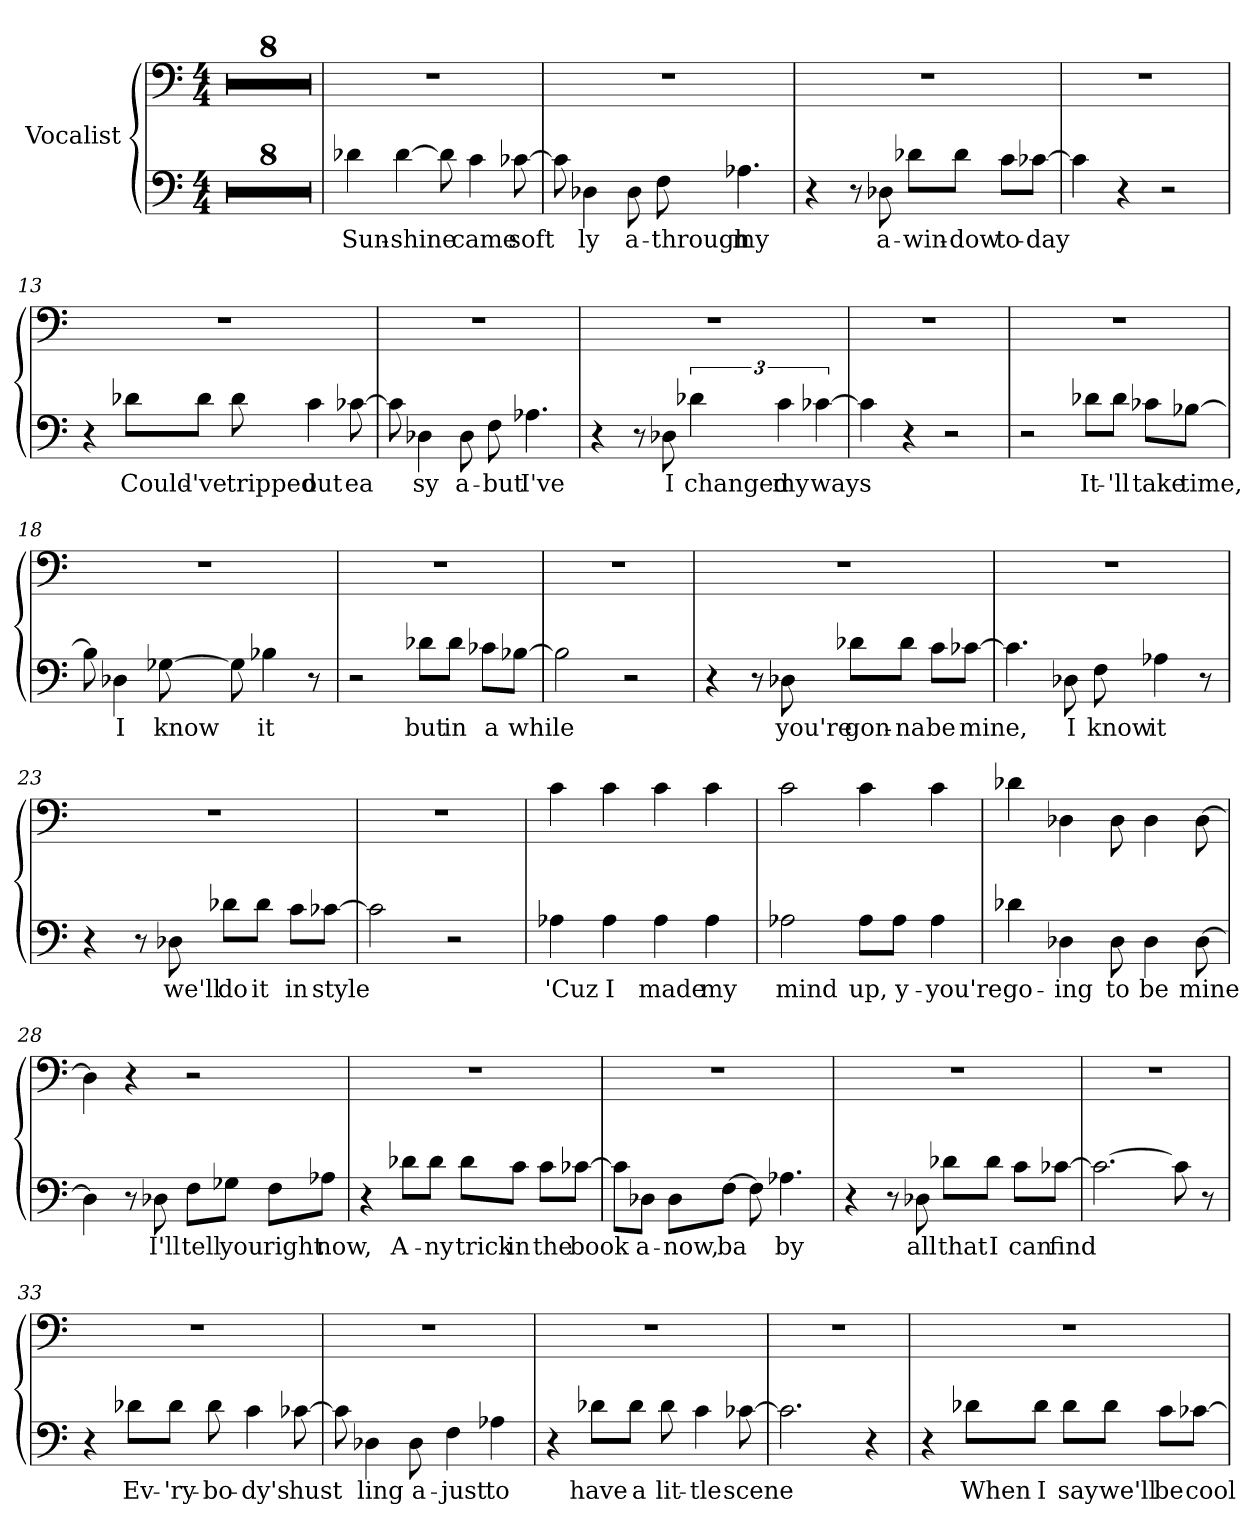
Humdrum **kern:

**kern	**text	**kern	**text
*part1	*part1	*part1	*part1
*staff2	*staff2	*staff1	*staff1
*I"Vocalist	*	*	*
*clefF4	*	*clefF4	*
*M4/4	*	*M4/4	*
=1	=1	=1	=1
1r	.	1r	.
=2	=2	=2	=2
1r	.	1r	.
=3	=3	=3	=3
1r	.	1r	.
=4	=4	=4	=4
1r	.	1r	.
=5	=5	=5	=5
1r	.	1r	.
=6	=6	=6	=6
1r	.	1r	.
=7	=7	=7	=7
1r	.	1r	.
=8	=8	=8	=8
1r	.	1r	.
=9	=9	=9	=9
4d-X	Sun-	1r	.
[4d-	-shine	.	.
8d-]	_	.	.
4c	came	.	.
[8c-X	soft	.	.
=10	=10	=10	=10
8c-]	_	1r	.
4D-X	ly	.	.
8D-	a-	.	.
8F	-through	.	.
4.A-X	my	.	.
=11	=11	=11	=11
4r	.	1r	.
8r	.	.	.
8D-X	a-	.	.
8d-X\L	-win-	.	.
8d-\J	-dow	.	.
8c\L	to-	.	.
[8c-X\J	-day	.	.
=12	=12	=12	=12
4c-]	_	1r	.
4r	.	.	.
2r	.	.	.
=13	=13	=13	=13
4r	.	1r	.
8d-X\L	Could-	.	.
8d-\J	-'ve	.	.
8d-	tripped	.	.
4c	out	.	.
[8c-X	ea	.	.
=14	=14	=14	=14
8c-]	_	1r	.
4D-X	sy	.	.
8D-	a-	.	.
8F	-but	.	.
4.A-X	I've	.	.
=15	=15	=15	=15
4r	.	1r	.
8r	.	.	.
8D-X	I	.	.
6d-X	changed	.	.
6c	my	.	.
[6c-X	ways	.	.
=16	=16	=16	=16
4c-]	_	1r	.
4r	.	.	.
2r	.	.	.
=17	=17	=17	=17
2r	.	1r	.
8d-X\L	It-	.	.
8d-\J	-'ll	.	.
8c-X\L	take	.	.
[8B-X\J	time,	.	.
=18	=18	=18	=18
8B-]	_	1r	.
4D-X	I	.	.
[8G-X	know	.	.
8G-]	_	.	.
4B-X	it	.	.
8r	.	.	.
=19	=19	=19	=19
2r	.	1r	.
8d-X\L	but	.	.
8d-\J	in	.	.
8c-X\L	a	.	.
[8B-X\J	while	.	.
=20	=20	=20	=20
2B-]	_	1r	.
2r	.	.	.
=21	=21	=21	=21
4r	.	1r	.
8r	.	.	.
8D-X	you're	.	.
8d-X\L	gon-	.	.
8d-\J	-na	.	.
8c\L	be	.	.
[8c-X\J	mine,	.	.
=22	=22	=22	=22
4.c-]	_	1r	.
8D-X	I	.	.
8F	know	.	.
4A-X	it	.	.
8r	.	.	.
=23	=23	=23	=23
4r	.	1r	.
8r	.	.	.
8D-X	we'll	.	.
8d-X\L	do	.	.
8d-\J	it	.	.
8c\L	in	.	.
[8c-X\J	style	.	.
=24	=24	=24	=24
2c-]	_	1r	.
2r	.	.	.
=25	=25	=25	=25
4A-X	'Cuz	4c	_
4A-	I	4c	_
4A-	made	4c	_
4A-	my	4c	_
=26	=26	=26	=26
2A-X	mind	2c	_
8A-\L	up,	4c	_
8A-\J	y-	.	.
4A-	-you're	4c	_
=27	=27	=27	=27
4d-X	go-	4d-X	_
4D-X	-ing	4D-X	_
8D-	to	8D-	_
4D-	be	4D-	_
[8D-	mine	[8D-	_
=28	=28	=28	=28
4D-]	_	4D-]	_
8r	.	4r	.
8D-X	I'll	.	.
8F\L	tell	2r	.
8G-X\J	you	.	.
8F\L	right	.	.
8A-X\J	now,	.	.
=29	=29	=29	=29
4r	.	1r	.
8d-X\L	A-	.	.
8d-\J	-ny	.	.
8d-\L	trick	.	.
8c\J	in	.	.
8c\L	the	.	.
[8c-X\J	book	.	.
=30	=30	=30	=30
8c-\L]	_	1r	.
8D-X\J	a-	.	.
8D-\L	-now,	.	.
[8F\J	ba	.	.
8F]	_	.	.
4.A-X	by	.	.
=31	=31	=31	=31
4r	.	1r	.
8r	.	.	.
8D-X	all	.	.
8d-X\L	that	.	.
8d-\J	I	.	.
8c\L	can	.	.
[8c-X\J	find	.	.
=32	=32	=32	=32
2.c-_	_	1r	.
8c-]	_	.	.
8r	.	.	.
=33	=33	=33	=33
4r	.	1r	.
8d-X\L	Ev-	.	.
8d-\J	-'ry-	.	.
8d-	-bo-	.	.
4c	-dy's	.	.
[8c-X	hust	.	.
=34	=34	=34	=34
8c-]	_	1r	.
4D-X	ling	.	.
8D-	a-	.	.
4F	-just	.	.
4A-X	to	.	.
=35	=35	=35	=35
4r	.	1r	.
8d-X\L	have	.	.
8d-\J	a	.	.
8d-	lit-	.	.
4c	-tle	.	.
[8c-X	scene	.	.
=36	=36	=36	=36
2.c-]	_	1r	.
4r	.	.	.
=37	=37	=37	=37
4r	.	1r	.
8d-X\L	When	.	.
8d-\J	I	.	.
8d-\L	say	.	.
8d-\J	we'll	.	.
8c\L	be	.	.
[8c-X\J	cool	.	.
=	=	=	=
*-	*-	*-	*-
